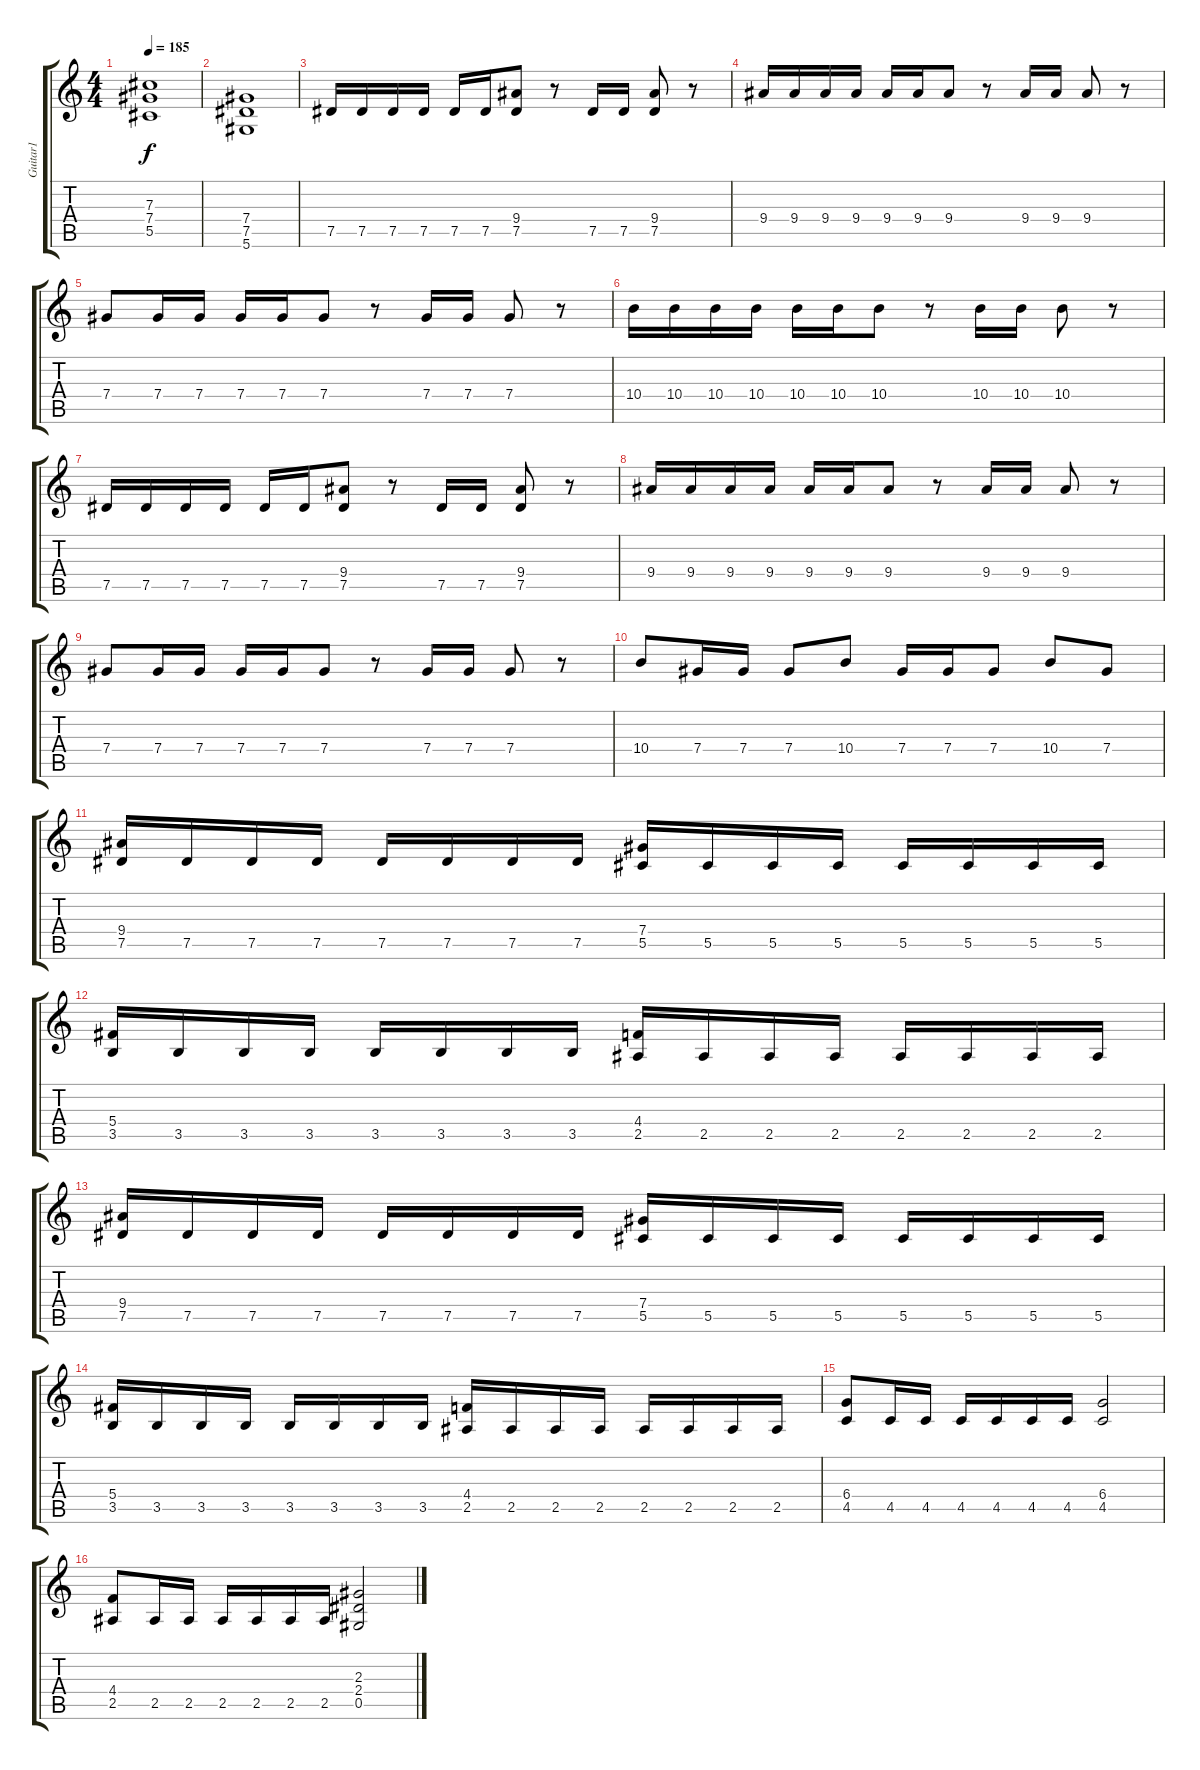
\track ("Guitar1" "Guitar1") {instrument distortionguitar}
\staff {score tabs}
\tuning (Eb4 Bb3 Gb3 Db3 Ab2 Eb2) {hide}
\ts (4 4)
\tempo 185
\clef g2
\ks c
(7.3 7.4 5.5).1{dy f} |
(7.4 7.5 5.6).1 |
7.5.16 7.5.16 7.5.16 7.5.16 7.5.16 7.5.16 (9.4 7.5).8 r.8 7.5.16 7.5.16 (9.4 7.5).8 r.8 |
9.4.16 9.4.16 9.4.16 9.4.16 9.4.16 9.4.16 9.4.8 r.8 9.4.16 9.4.16 9.4.8 r.8 |
7.4.8 7.4.16 7.4.16 7.4.16 7.4.16 7.4.8 r.8 7.4.16 7.4.16 7.4.8 r.8 |
10.4.16 10.4.16 10.4.16 10.4.16 10.4.16 10.4.16 10.4.8 r.8 10.4.16 10.4.16 10.4.8 r.8 |
7.5.16 7.5.16 7.5.16 7.5.16 7.5.16 7.5.16 (9.4 7.5).8 r.8 7.5.16 7.5.16 (9.4 7.5).8 r.8 |
9.4.16 9.4.16 9.4.16 9.4.16 9.4.16 9.4.16 9.4.8 r.8 9.4.16 9.4.16 9.4.8 r.8 |
7.4.8 7.4.16 7.4.16 7.4.16 7.4.16 7.4.8 r.8 7.4.16 7.4.16 7.4.8 r.8 |
10.4.8 7.4.16 7.4.16 7.4.8 10.4.8 7.4.16 7.4.16 7.4.8 10.4.8 7.4.8 |
(9.4 7.5).16 7.5.16 7.5.16 7.5.16 7.5.16 7.5.16 7.5.16 7.5.16 (7.4 5.5).16 5.5.16 5.5.16 5.5.16 5.5.16 5.5.16 5.5.16 5.5.16 |
(5.4 3.5).16 3.5.16 3.5.16 3.5.16 3.5.16 3.5.16 3.5.16 3.5.16 (4.4 2.5).16 2.5.16 2.5.16 2.5.16 2.5.16 2.5.16 2.5.16 2.5.16 |
(9.4 7.5).16 7.5.16 7.5.16 7.5.16 7.5.16 7.5.16 7.5.16 7.5.16 (7.4 5.5).16 5.5.16 5.5.16 5.5.16 5.5.16 5.5.16 5.5.16 5.5.16 |
(5.4 3.5).16 3.5.16 3.5.16 3.5.16 3.5.16 3.5.16 3.5.16 3.5.16 (4.4 2.5).16 2.5.16 2.5.16 2.5.16 2.5.16 2.5.16 2.5.16 2.5.16 |
(6.4 4.5).8 4.5.16 4.5.16 4.5.16 4.5.16 4.5.16 4.5.16 (6.4 4.5).2 |
(4.4 2.5).8 2.5.16 2.5.16 2.5.16 2.5.16 2.5.16 2.5.16 (2.3 2.4 0.5).2
